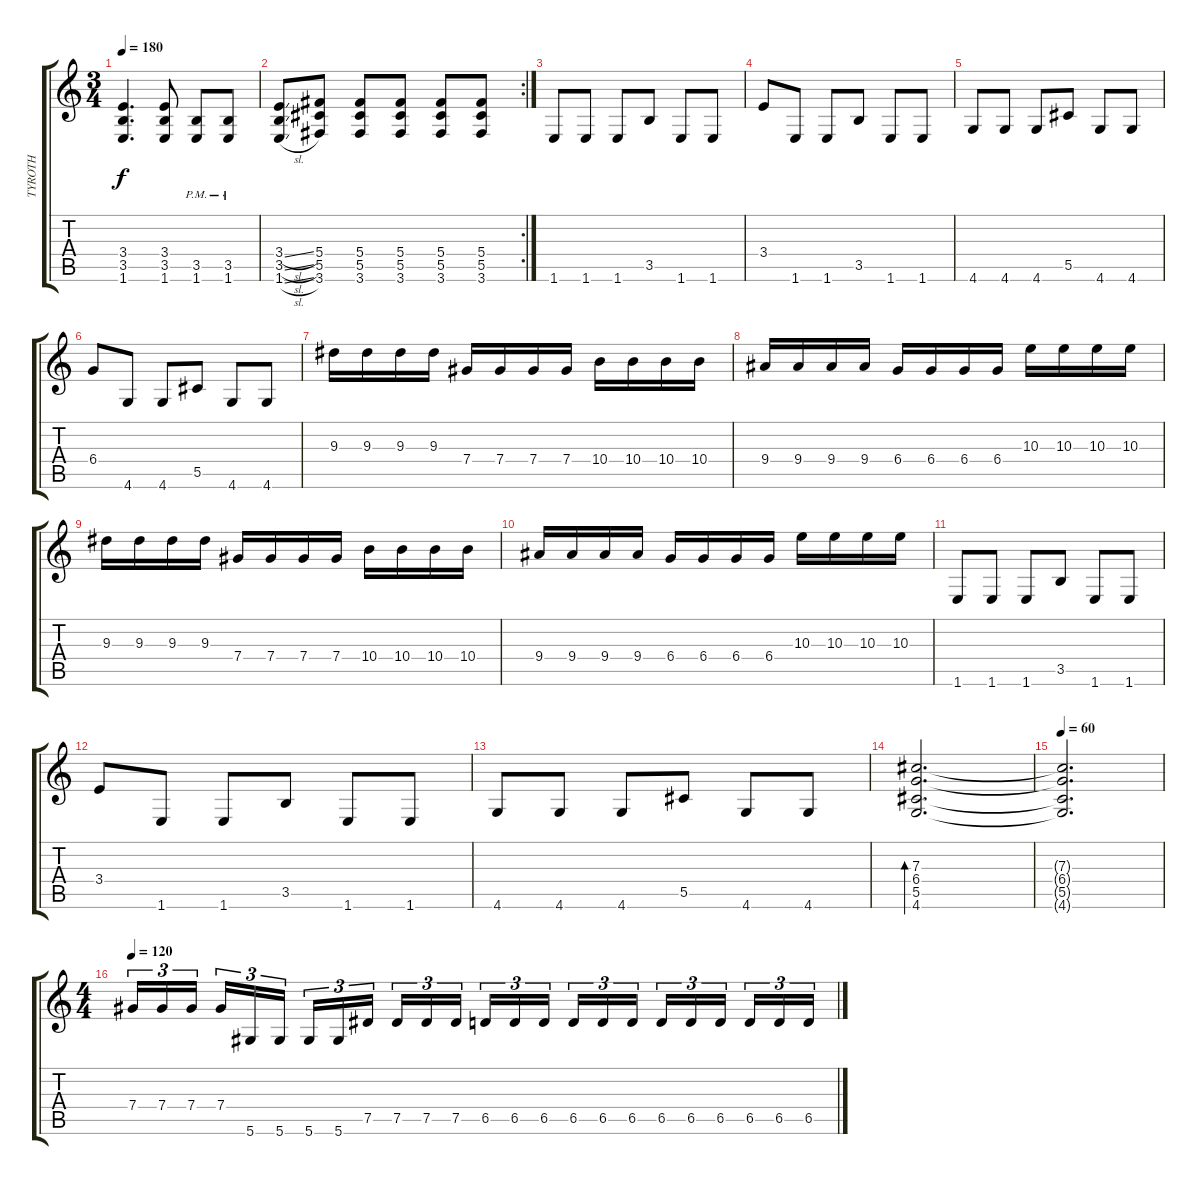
\track ("TYROTH" "TYROTH") {instrument distortionguitar}
\staff {score tabs}
\tuning (Eb4 Bb3 Gb3 Db3 Ab2 Eb2) {hide}
\ts (3 4)
\tempo 180
\clef g2
\ks c
(3.4 3.5 1.6).4{d dy f} (3.4 3.5 1.6).8 (3.5{pm} 1.6).8 (3.5{pm} 1.6).8 |
\rc 2
(3.4{sl} 3.5{sl} 1.6{sl}).8 (5.4 5.5 3.6).8 (5.4 5.5 3.6).8 (5.4 5.5 3.6).8 (5.4 5.5 3.6).8 (5.4 5.5 3.6).8 |
1.6.8 1.6.8 1.6.8 3.5.8 1.6.8 1.6.8 |
3.4.8 1.6.8 1.6.8 3.5.8 1.6.8 1.6.8 |
4.6.8 4.6.8 4.6.8 5.5.8 4.6.8 4.6.8 |
6.4.8 4.6.8 4.6.8 5.5.8 4.6.8 4.6.8 |
9.3.16 9.3.16 9.3.16 9.3.16 7.4.16 7.4.16 7.4.16 7.4.16 10.4.16 10.4.16 10.4.16 10.4.16 |
9.4.16 9.4.16 9.4.16 9.4.16 6.4.16 6.4.16 6.4.16 6.4.16 10.3.16 10.3.16 10.3.16 10.3.16 |
9.3.16 9.3.16 9.3.16 9.3.16 7.4.16 7.4.16 7.4.16 7.4.16 10.4.16 10.4.16 10.4.16 10.4.16 |
9.4.16 9.4.16 9.4.16 9.4.16 6.4.16 6.4.16 6.4.16 6.4.16 10.3.16 10.3.16 10.3.16 10.3.16 |
1.6.8 1.6.8 1.6.8 3.5.8 1.6.8 1.6.8 |
3.4.8 1.6.8 1.6.8 3.5.8 1.6.8 1.6.8 |
4.6.8 4.6.8 4.6.8 5.5.8 4.6.8 4.6.8 |
(7.3 6.4 5.5 4.6).2{d bd 120} |
\tempo 60
(7.3{t} 6.4{t} 5.5{t} 4.6{t}).2{d} |
\ts (4 4)
\tempo 120
7.4.16{tu (3 2)} 7.4.16{tu (3 2)} 7.4.16{tu (3 2) beam splitsecondary} 7.4.16{tu (3 2)} 5.6.16{tu (3 2)} 5.6.16{tu (3 2)} 5.6.16{tu (3 2)} 5.6.16{tu (3 2)} 7.5.16{tu (3 2) beam splitsecondary} 7.5.16{tu (3 2)} 7.5.16{tu (3 2)} 7.5.16{tu (3 2)} 6.5.16{tu (3 2)} 6.5.16{tu (3 2)} 6.5.16{tu (3 2) beam splitsecondary} 6.5.16{tu (3 2)} 6.5.16{tu (3 2)} 6.5.16{tu (3 2)} 6.5.16{tu (3 2)} 6.5.16{tu (3 2)} 6.5.16{tu (3 2) beam splitsecondary} 6.5.16{tu (3 2)} 6.5.16{tu (3 2)} 6.5.16{tu (3 2)}
